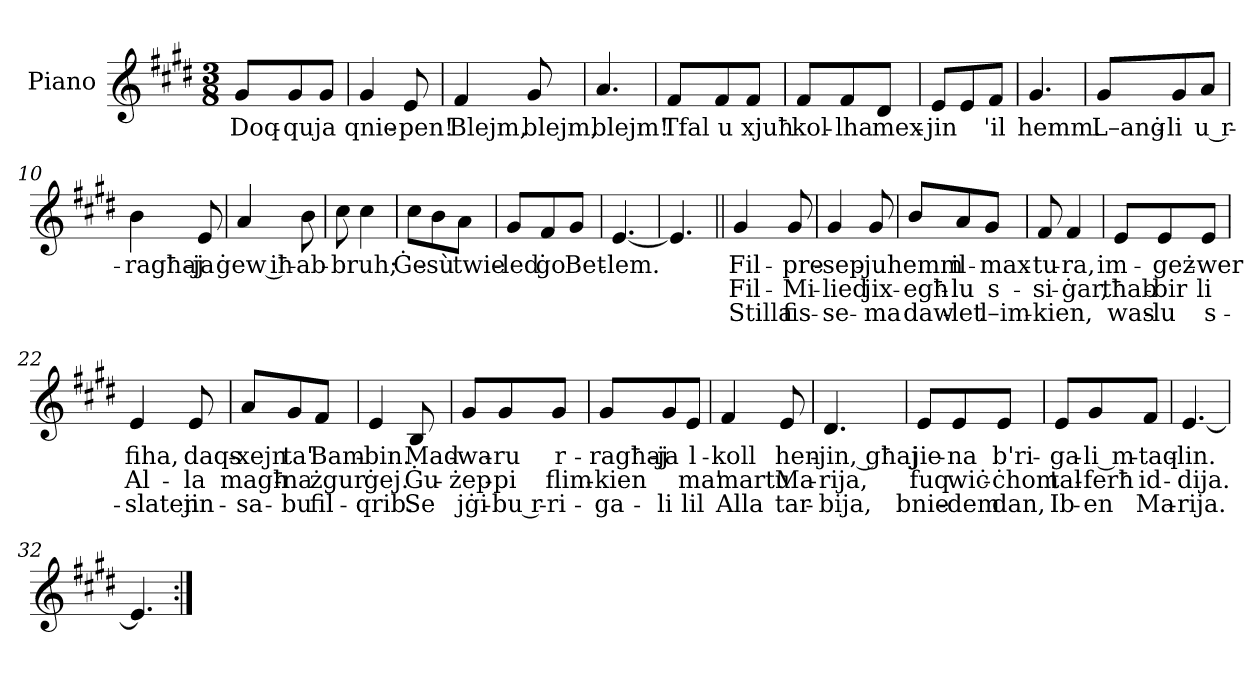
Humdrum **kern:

**kern	**text	**text	**text
*part1	*part1	*part1	*part1
*staff1	*staff1	*staff1	*staff1
*I"Piano	*	*	*
*I'Pno.	*	*	*
*clefG2	*	*	*
*k[f#c#g#d#]	*	*	*
*M3/8	*	*	*
=1	=1	=1	=1
!	!LO:LY:b	!	!
8g#/L	Doq-	.	.
!	!LO:LY:b	!	!
8g#/	-qu	.	.
!	!LO:LY:b	!	!
8g#/J	ja	.	.
=2	=2	=2	=2
!	!LO:LY:b	!	!
4g#/	qnie-	.	.
!	!LO:LY:b	!	!
8e/	-pen!	.	.
=3	=3	=3	=3
!	!LO:LY:b	!	!
4f#/	Blejm,	.	.
!	!LO:LY:b	!	!
8g#/	blejm,	.	.
=4	=4	=4	=4
!	!LO:LY:b	!	!
4.a/	blejm!	.	.
=5	=5	=5	=5
!	!LO:LY:b	!	!
8f#/L	Tfal	.	.
!	!LO:LY:b	!	!
8f#/	u	.	.
!	!LO:LY:b	!	!
8f#/J	xjuħ	.	.
=6	=6	=6	=6
!	!LO:LY:b	!	!
8f#/L	kol-	.	.
!	!LO:LY:b	!	!
8f#/	-lha	.	.
!	!LO:LY:b	!	!
8d#/J	mex-	.	.
=7	=7	=7	=7
!	!LO:LY:b	!	!
8e/L	-jin	.	.
8e/	.	.	.
!	!LO:LY:b	!	!
8f#/J	'il	.	.
=8	=8	=8	=8
!	!LO:LY:b	!	!
4.g#/	hemm.	.	.
=9	=9	=9	=9
!	!LO:LY:b	!	!
8g#/L	-L–anġ-	.	.
!	!LO:LY:b	!	!
8g#/	-li	.	.
!	!LO:LY:b	!	!
8a/J	u r-	.	.
=10	=10	=10	=10
!	!LO:LY:b	!	!
4b\	-ragħaj-	.	.
!	!LO:LY:b	!	!
8e/	-ja	.	.
=11	=11	=11	=11
!	!LO:LY:b	!	!
4a/	ġew iħ-	.	.
!	!LO:LY:b	!	!
8b\	-ab-	.	.
=12	=12	=12	=12
!	!LO:LY:b	!	!
8cc#\	-bruh;	.	.
4cc#\	.	.	.
=13	=13	=13	=13
!	!LO:LY:b	!	!
8cc#\L	Ġe-	.	.
!	!LO:LY:b	!	!
8b\	-sù	.	.
!	!LO:LY:b	!	!
8a\J	twie-	.	.
=14	=14	=14	=14
!	!LO:LY:b	!	!
8g#/L	-led	.	.
!	!LO:LY:b	!	!
8f#/	ġo	.	.
!	!LO:LY:b	!	!
8g#/J	Bet-	.	.
=15	=15	=15	=15
!	!LO:LY:b	!	!
[4.e/	-lem.	.	.
=16	=16	=16	=16
4.e/]	.	.	.
=17||	=17||	=17||	=17||
!	!LO:LY:b	!LO:LY:b	!LO:LY:b
4g#/	Fil-	Fil-	Stilla
!	!LO:LY:b	!LO:LY:b	!LO:LY:b
8g#/	-pre-	-Mi-	fis-
=18	=18	=18	=18
!	!LO:LY:b	!LO:LY:b	!LO:LY:b
4g#/	-sep-	-lied	-se-
!	!LO:LY:b	!LO:LY:b	!LO:LY:b
8g#/	-ju	jix-	-ma
=19	=19	=19	=19
!	!LO:LY:b	!LO:LY:b	!LO:LY:b
8b/L	hemm	-egħ-	daw-
!	!LO:LY:b	!LO:LY:b	!LO:LY:b
8a/	il-	-lu	-let
!	!LO:LY:b	!LO:LY:b	!LO:LY:b
8g#/J	-max-	s-	l–im-
=20	=20	=20	=20
!	!LO:LY:b	!LO:LY:b	!LO:LY:b
8f#/	-tu-	-si-	-kien,
!	!LO:LY:b	!LO:LY:b	!
4f#/	-ra,	-ġar,	.
=21	=21	=21	=21
!	!LO:LY:b	!LO:LY:b	!LO:LY:b
8e/L	im-	tħab-	was-
!	!LO:LY:b	!LO:LY:b	!LO:LY:b
8e/	-geż-	-bir	-lu
!	!LO:LY:b	!LO:LY:b	!LO:LY:b
8e/J	-wer	li	s-
=22	=22	=22	=22
!	!LO:LY:b	!LO:LY:b	!LO:LY:b
4e/	fiha,	Al-	-slaten
!	!LO:LY:b	!LO:LY:b	!LO:LY:b
8e/	daqs-	-la	jin-
=23	=23	=23	=23
!	!LO:LY:b	!LO:LY:b	!LO:LY:b
8a/L	-xejn	magħ-	-sa-
!	!LO:LY:b	!LO:LY:b	!LO:LY:b
8g#/	ta'	-na	-bu
!	!LO:LY:b	!LO:LY:b	!LO:LY:b
8f#/J	Bam-	żgur	fil-
=24	=24	=24	=24
!	!LO:LY:b	!LO:LY:b	!LO:LY:b
4e/	-bin.	ġej.	-qrib.
!	!LO:LY:b	!LO:LY:b	!LO:LY:b
8B/	Mad-	Ġu-	Se
=25	=25	=25	=25
!	!LO:LY:b	!LO:LY:b	!LO:LY:b
8g#/L	-wa-	-żep-	jġi-
!	!LO:LY:b	!LO:LY:b	!LO:LY:b
8g#/	-ru	-pi	-bu r-
!	!LO:LY:b	!LO:LY:b	!LO:LY:b
8g#/J	r-	flim-	-ri-
=26	=26	=26	=26
!	!LO:LY:b	!LO:LY:b	!LO:LY:b
8g#/L	-ragħaj-	-kien	-ga-
!	!LO:LY:b	!	!LO:LY:b
8g#/	-ja	.	-li
!	!LO:LY:b	!LO:LY:b	!LO:LY:b
8e/J	l-	ma'	lil
=27	=27	=27	=27
!	!LO:LY:b	!LO:LY:b	!LO:LY:b
4f#/	-koll	martu	Alla
!	!LO:LY:b	!LO:LY:b	!LO:LY:b
8e/	hen-	Ma-	tar-
=28	=28	=28	=28
!	!LO:LY:b	!LO:LY:b	!LO:LY:b
4.d#/	-jin, għaj-	-rija,	-bija,
=29	=29	=29	=29
!	!LO:LY:b	!LO:LY:b	!LO:LY:b
8e/L	-jie-	fuq	bnie-
!	!LO:LY:b	!LO:LY:b	!LO:LY:b
8e/	-na	wiċ-	-dem
!	!LO:LY:b	!LO:LY:b	!LO:LY:b
8e/J	b'ri-	-ċhom	dan,
=30	=30	=30	=30
!	!LO:LY:b	!LO:LY:b	!LO:LY:b
8e/L	-ga-	tal-	Ib-
!	!LO:LY:b	!LO:LY:b	!LO:LY:b
8g#/	-li m-	-ferħ	-en
!	!LO:LY:b	!LO:LY:b	!LO:LY:b
8f#/J	-taq-	id-	Ma-
=31	=31	=31	=31
!	!LO:LY:b	!LO:LY:b	!LO:LY:b
[4.e/	-lin.	-dija.	-rija.
=32	=32	=32	=32
4.e/]	.	.	.
=:|!	=:|!	=:|!	=:|!
*-	*-	*-	*-
